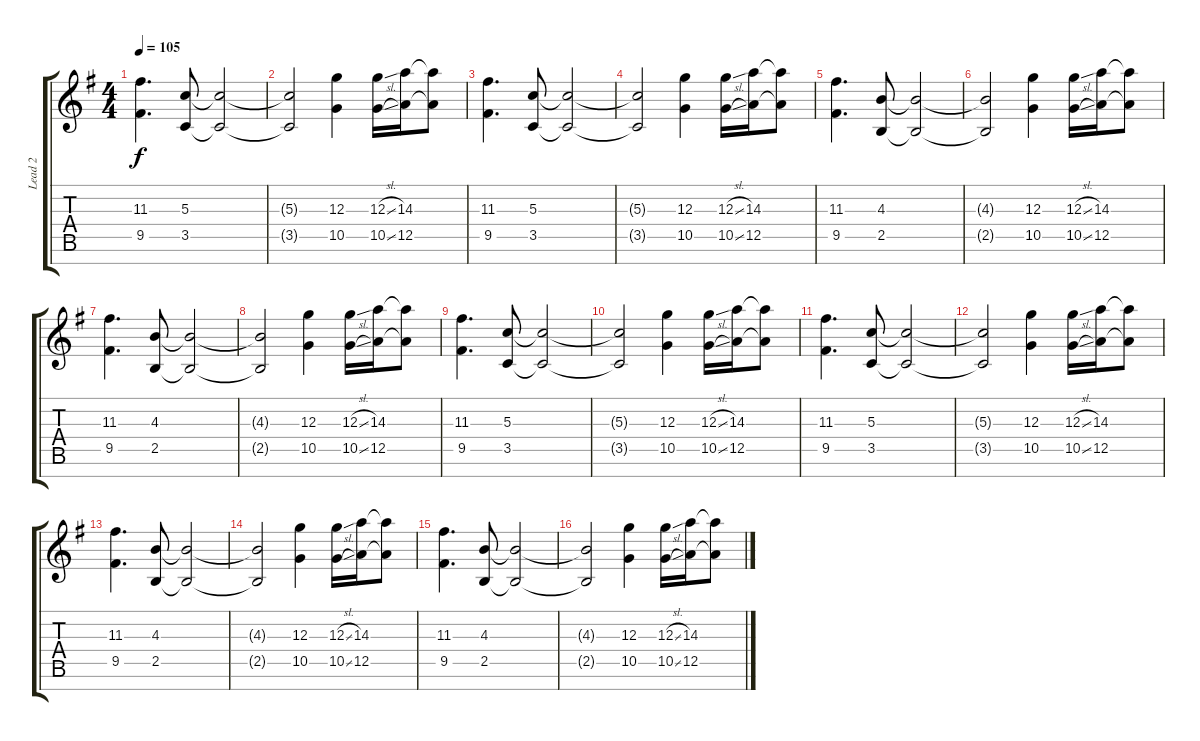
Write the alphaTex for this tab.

\track ("Lead 2" "Lead 2") {instrument distortionguitar}
\staff {score tabs}
\tuning (E4 B3 G3 D3 A2 E2 B1) {hide}
\ts (4 4)
\tempo 105
\clef g2
\ks eminor
(11.3 9.5).4{d dy f volume 8} (5.3 3.5).8 (5.3{t} 3.5{t}).2 |
(5.3{t} 3.5{t}).2 (12.3 10.5).4 (12.3{sl} 10.5{sl}).16 (14.3 12.5).16 (14.3{t} 12.5{t}).8 |
(11.3 9.5).4{d} (5.3 3.5).8 (5.3{t} 3.5{t}).2 |
(5.3{t} 3.5{t}).2 (12.3 10.5).4 (12.3{sl} 10.5{sl}).16 (14.3 12.5).16 (14.3{t} 12.5{t}).8 |
(11.3 9.5).4{d volume 6} (4.3 2.5).8 (4.3{t} 2.5{t}).2 |
(4.3{t} 2.5{t}).2 (12.3 10.5).4 (12.3{sl} 10.5{sl}).16 (14.3 12.5).16 (14.3{t} 12.5{t}).8 |
(11.3 9.5).4{d} (4.3 2.5).8 (4.3{t} 2.5{t}).2 |
(4.3{t} 2.5{t}).2 (12.3 10.5).4 (12.3{sl} 10.5{sl}).16 (14.3 12.5).16 (14.3{t} 12.5{t}).8 |
(11.3 9.5).4{d volume 3} (5.3 3.5).8 (5.3{t} 3.5{t}).2 |
(5.3{t} 3.5{t}).2 (12.3 10.5).4 (12.3{sl} 10.5{sl}).16 (14.3 12.5).16 (14.3{t} 12.5{t}).8 |
(11.3 9.5).4{d} (5.3 3.5).8 (5.3{t} 3.5{t}).2 |
(5.3{t} 3.5{t}).2 (12.3 10.5).4 (12.3{sl} 10.5{sl}).16 (14.3 12.5).16 (14.3{t} 12.5{t}).8 |
(11.3 9.5).4{d volume 0} (4.3 2.5).8 (4.3{t} 2.5{t}).2 |
(4.3{t} 2.5{t}).2 (12.3 10.5).4 (12.3{sl} 10.5{sl}).16 (14.3 12.5).16 (14.3{t} 12.5{t}).8 |
(11.3 9.5).4{d} (4.3 2.5).8 (4.3{t} 2.5{t}).2 |
(4.3{t} 2.5{t}).2 (12.3 10.5).4 (12.3{sl} 10.5{sl}).16 (14.3 12.5).16 (14.3{t} 12.5{t}).8
